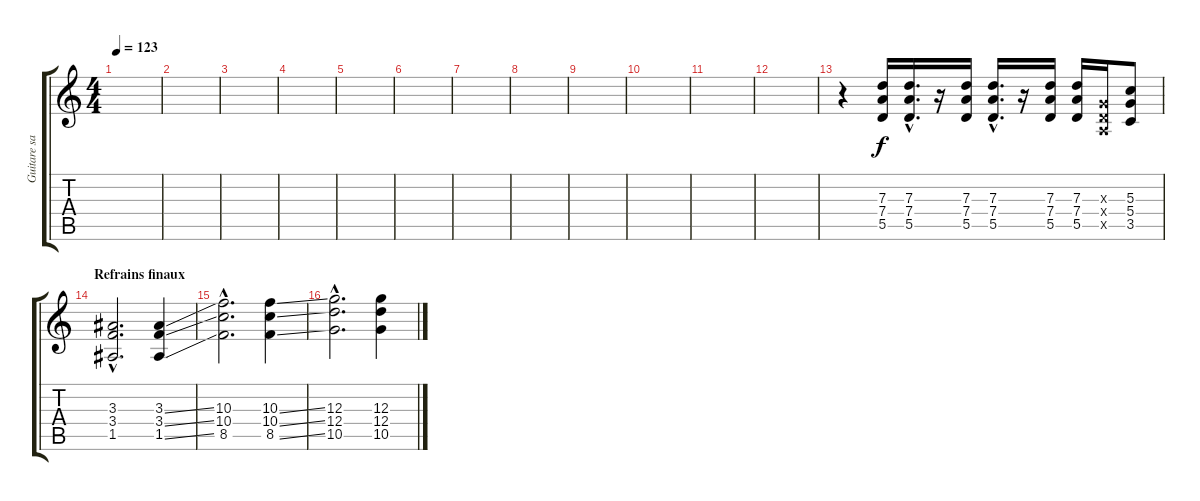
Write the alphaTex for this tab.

\track ("Guitare saturée" "Guitare sa") {instrument distortionguitar}
\staff {score tabs}
\tuning (E4 B3 G3 D3 A2 E2) {hide}
\ts (4 4)
\tempo 123
\clef g2
\ks c
|
|
|
|
|
|
|
|
|
|
|
|
r.4 (7.3 7.4 5.5).16 (7.3{hac} 7.4{hac} 5.5{hac}).16{d} r.16 (7.3 7.4 5.5).16 (7.3{hac} 7.4{hac} 5.5{hac}).16{d} r.16 (7.3 7.4 5.5).16 (7.3 7.4 5.5).16 (0.3{x} 0.4{x} 0.5{x}).16 (5.3 5.4 3.5).8 |
\section ("" "Refrains finaux")
(3.3{hac} 3.4{hac} 1.5{hac}).2{d} (3.3{ss} 3.4{ss} 1.5{ss}).4 |
(10.3{hac} 10.4{hac} 8.5{hac}).2{d} (10.3{ss} 10.4{ss} 8.5{ss}).4 |
(12.3{hac} 12.4{hac} 10.5{hac}).2{d} (12.3{ss} 12.4{ss} 10.5{ss}).4
